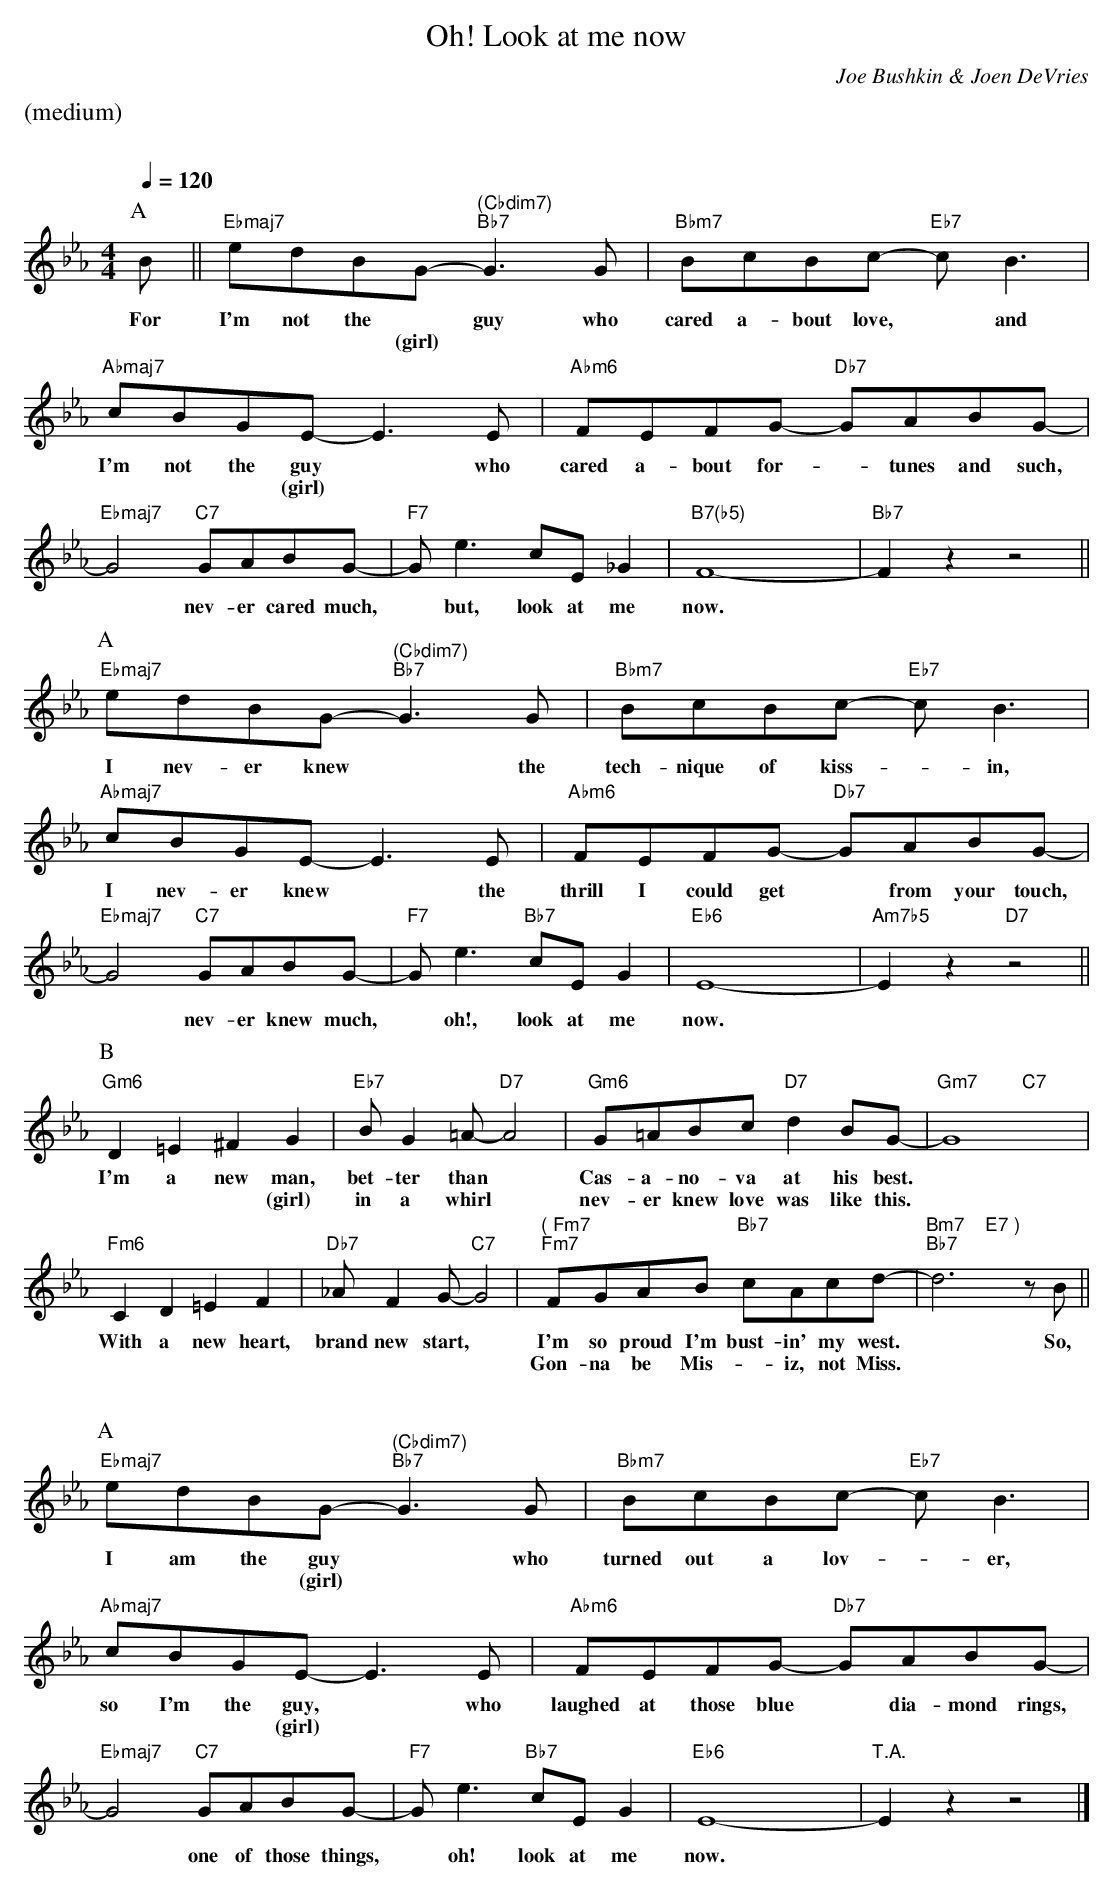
X:1
T: Oh! Look at me now
M:4/4
L:1/8
C:Joe Bushkin & Joen DeVries
Q:1/4=120
%%staves (chords melody)
K:Eb
%%text (medium)
%%vskip 20
P: A
V:chords
x || "Ebmaj7"x4 "(Cbdim7)""Bb7"x4 | "Bbm7"x4 "Eb7"x4 | "Abmaj7"x4 x4 | "Abm6"x4 "Db7"x4 |
"Ebmaj7"x4 "C7"x4 | "F7"x4 x4 | "B7(b5)"x4 x4 | "Bb7"x4 x4 ||
V:melody
B || edBG- G3G | BcBc- cB3 | cBGE-E3E | FEFG- GABG- |
w:For I'm not the* guy who cared a-bout love,* and I'm not the guy* who cared a-bout for-*tunes and such,
w:****(girl)***********(girl)**********
G4 GABG- | Ge3 cE_G2 | F8- | F2z2 z4 ||
w:*nev-er cared much,* but, look at me now.*
P: A
V:chords
"Ebmaj7"x4 "(Cbdim7)""Bb7"x4 | "Bbm7"x4 "Eb7"x4 | "Abmaj7"x4 x4 | "Abm6"x4 "Db7"x4 |
"Ebmaj7"x4 "C7"x4 | "F7"x4 "Bb7"x4 | "Eb6"x4 x4 | "Am7b5"x4 "D7"x4 ||
V:melody
edBG- G3G | BcBc- cB3 | cBGE-E3E | FEFG- GABG- |
w:I nev-er knew* the tech-nique of kiss-*in, I nev-er knew* the thrill I could get* from your touch,
G4 GABG- | Ge3 cEG2 | E8- | E2z2 z4 ||
w:*nev-er knew much,* oh!, look at me now.*
P: B
V:chords
"Gm6"x4 x4 | "Eb7"x4 "D7"x4 | "Gm6"x4 "D7"x4 | "Gm7"x4 "C7"x4 |
"Fm6"x4 x4 | "Db7"x4 "C7"x4 |\
"( Fm7""Fm7"x4 "Bb7"" "x4 | "Bm7""Bb7"x4 "E7 )"" "x4 ||
V:melody
D2=E2^F2G2 | BG2=A- A4 | G=ABc d2BG- | G8 |
w:I'm a new man, bet-ter than* Cas-a-no-va at his best.*
w:***(girl) in a whirl* nev-er knew love was like this.*
C2D2=E2F2 | _AF2G- G4 | FGAB cAcd- | d6zB ||
w:With a new heart, brand new start,* I'm so proud I'm bust-in' my west.* So,
w:******** Gon-na be Mis-*iz, not Miss.**
P: A
V:chords
"Ebmaj7"x4 "(Cbdim7)""Bb7"x4 | "Bbm7"x4 "Eb7"x4 | "Abmaj7"x4 x4 | "Abm6"x4 "Db7"x4 |
"Ebmaj7"x4 "C7"x4 | "F7"x4 "Bb7"x4 | "Eb6"x4 x4 | "T.A."x4 x4 |]
V:melody
edBG- G3G | BcBc- cB3 | cBGE-E3E | FEFG- GABG- |
w:I am the guy* who turned out a lov-*er, so I'm the guy,* who laughed at those blue* dia-mond rings,
w:***(girl)***********(girl)**********
G4 GABG- | Ge3 cEG2 | E8- | E2z2 z4 |]
w:*one of those things,* oh! look at me now.*
